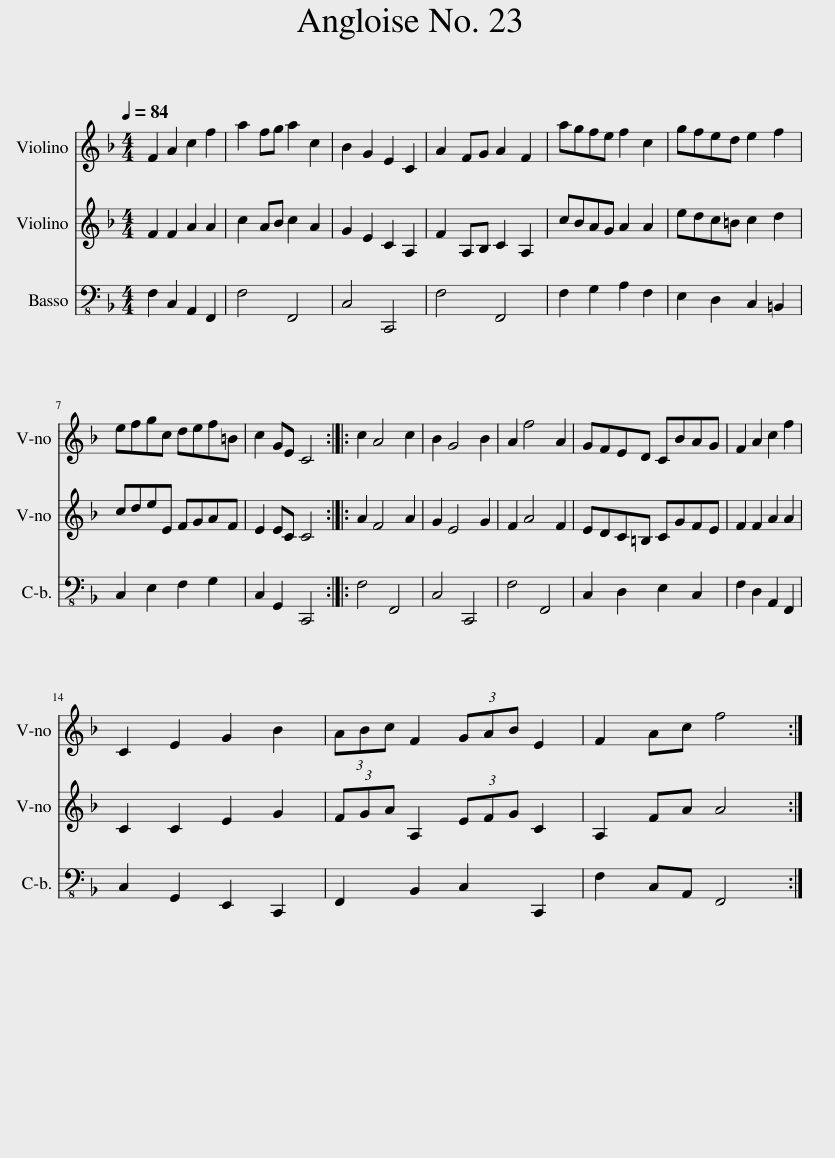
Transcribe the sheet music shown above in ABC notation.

X:1
%%score 1 2 3
L:1/8
Q:1/4=84
M:4/4
I:linebreak $
K:F
V:1 treble
V:2 treble
V:3 bass-8
V:1
 F2 A2 c2 f2 | a2 fg a2 c2 | B2 G2 E2 C2 | A2 FG A2 F2 | agfe f2 c2 | %5
 gfed e2 f2 |$ efgc def=B | c2 GE C4 :: c2 A4 c2 | B2 G4 B2 | %10
 A2 f4 A2 | GFED CBAG | F2 A2 c2 f2 |$ C2 E2 G2 B2 | (3ABc F2 (3GAB E2 | %15
 F2 Ac f4 :| %16
V:2
 F2 F2 A2 A2 | c2 AB c2 A2 | G2 E2 C2 A,2 | F2 A,B, C2 A,2 | cBAG A2 A2 | %5
 edc=B c2 d2 |$ cdeE FGAF | E2 EC C4 :: A2 F4 A2 | G2 E4 G2 | %10
 F2 A4 F2 | EDC=B, CGFE | F2 F2 A2 A2 |$ C2 C2 E2 G2 | (3FGA A,2 (3EFG C2 | %15
 A,2 FA A4 :| %16
V:3
 F,2 C,2 A,,2 F,,2 | F,4 F,,4 | C,4 C,,4 | F,4 F,,4 | F,2 G,2 A,2 F,2 | %5
 E,2 D,2 C,2 =B,,2 |$ C,2 E,2 F,2 G,2 | C,2 G,,2 C,,4 :: F,4 F,,4 | C,4 C,,4 | %10
 F,4 F,,4 | C,2 D,2 E,2 C,2 | F,2 D,2 A,,2 F,,2 |$ C,2 G,,2 E,,2 C,,2 | F,,2 B,,2 C,2 C,,2 | %15
 F,2 C,A,, F,,4 :| %16
